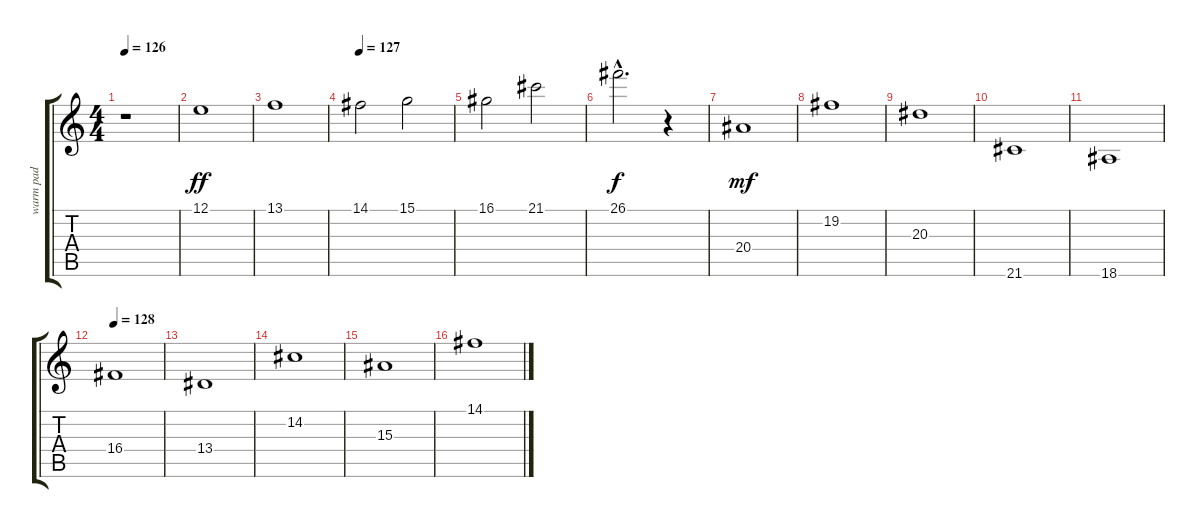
\track ("warm pad" "warm pad") {instrument pad2warm}
\staff {score tabs}
\tuning (E4 B3 G3 D3 A2 E2) {hide}
\ts (4 4)
\tempo 126
\clef g2
\ks c
r.1{dy mp} |
12.1.1{dy ff} |
13.1.1 |
\tempo 127
14.1.2 15.1.2 |
16.1.2 21.1.2 |
26.1{hac}.2{d dy f} r.4 |
20.4.1{dy mf} |
19.2.1 |
20.3.1 |
21.6.1 |
18.6.1 |
\tempo 128
16.4.1 |
13.4.1 |
14.2.1 |
15.3.1 |
14.1.1
